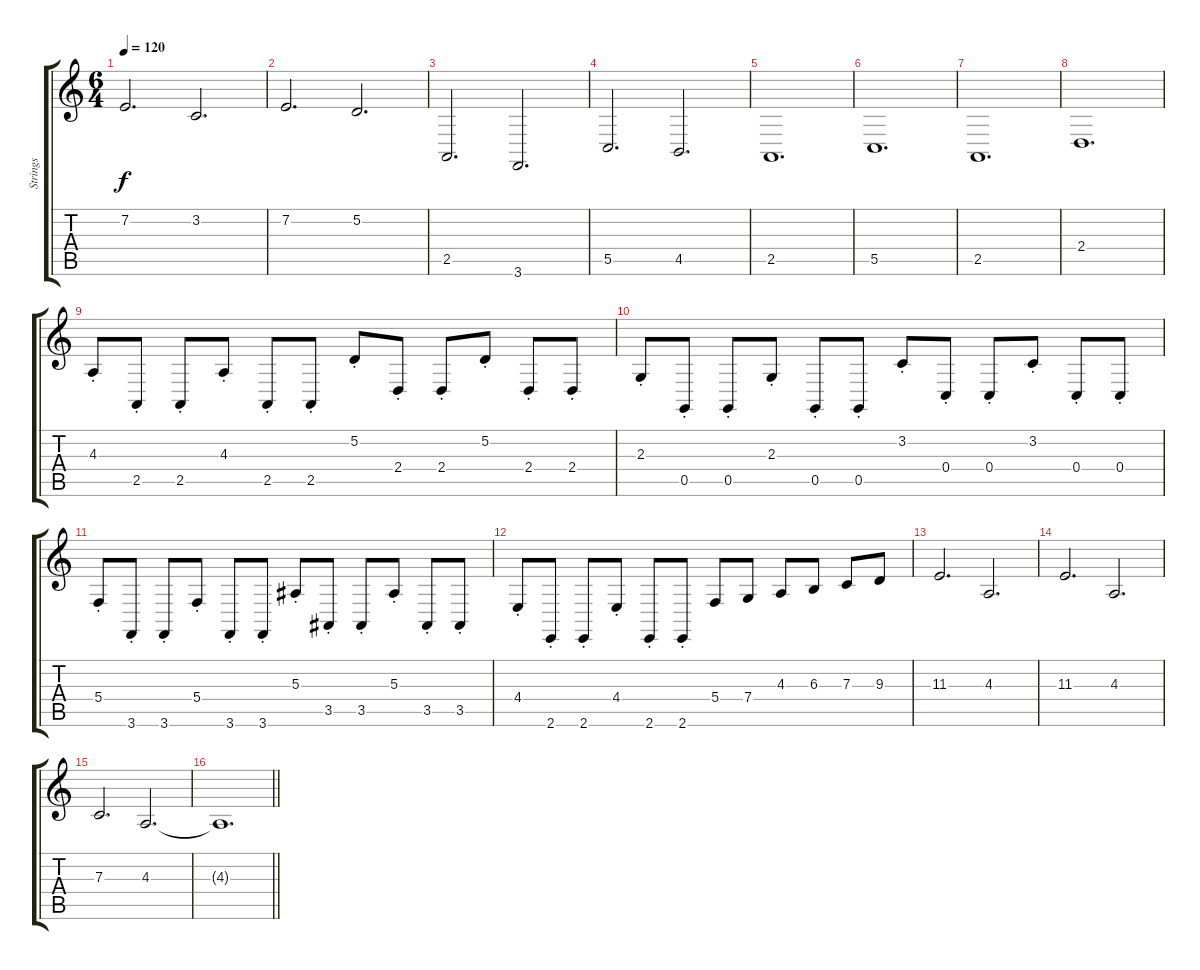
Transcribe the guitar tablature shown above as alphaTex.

\track ("Strings" "Strings") {instrument cello}
\staff {score tabs}
\tuning (D4 A3 F3 C3 G2 D2) {hide}
\ts (6 4)
\tempo 120
\clef g2
\ks c
7.2.2{d dy f} 3.2.2{d} |
7.2.2{d} 5.2.2{d} |
2.5.2{d} 3.6.2{d} |
5.5.2{d} 4.5.2{d} |
2.5.1{d} |
5.5.1{d} |
2.5.1{d} |
2.4.1{d} |
4.3{st}.8 2.5{st}.8 2.5{st}.8 4.3{st}.8 2.5{st}.8 2.5{st}.8 5.2{st}.8 2.4{st}.8 2.4{st}.8 5.2{st}.8 2.4{st}.8 2.4{st}.8 |
2.3{st}.8 0.5{st}.8 0.5{st}.8 2.3{st}.8 0.5{st}.8 0.5{st}.8 3.2{st}.8 0.4{st}.8 0.4{st}.8 3.2{st}.8 0.4{st}.8 0.4{st}.8 |
5.4{st}.8 3.6{st}.8 3.6{st}.8 5.4{st}.8 3.6{st}.8 3.6{st}.8 5.3{st}.8 3.5{st}.8 3.5{st}.8 5.3{st}.8 3.5{st}.8 3.5{st}.8 |
4.4{st}.8 2.6{st}.8 2.6{st}.8 4.4{st}.8 2.6{st}.8 2.6{st}.8 5.4.8 7.4.8 4.3.8 6.3.8 7.3.8 9.3.8 |
11.3.2{d} 4.3.2{d} |
11.3.2{d} 4.3.2{d} |
7.3.2{d} 4.3.2{d} |
\barLineRight lightlight
4.3{t}.1{d}
